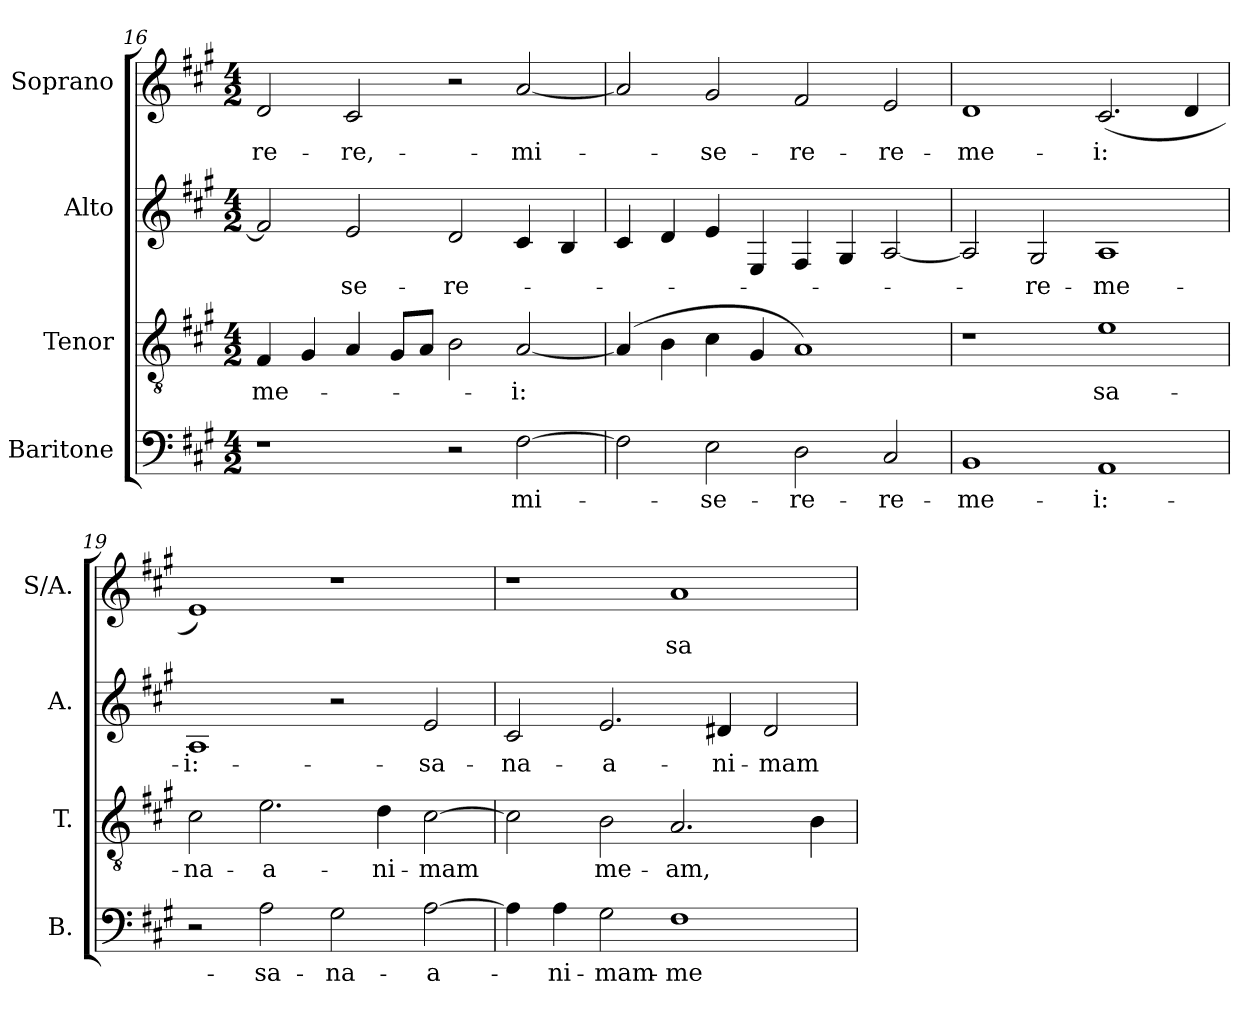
**kern	**text	**kern	**text	**kern	**text	**kern	**text
*part4	*part4	*part3	*part3	*part2	*part2	*part1	*part1
*staff4	*staff4	*staff3	*staff3	*staff2	*staff2	*staff1	*staff1
*I"Baritone	*	*I"Tenor	*	*I"Alto	*	*I"Soprano	*
*I'B.	*	*I'T.	*	*I'A.	*	*I'S/A.	*
*clefF4	*	*clefGv2	*	*clefG2	*	*clefG2	*
*	*	*ITrd7c12	*	*	*	*	*
*k[f#c#g#]	*	*k[f#c#g#]	*	*k[f#c#g#]	*	*k[f#c#g#]	*
*A:	*	*A:	*	*A:	*	*A:	*
*M4/2	*	*M4/2	*	*M4/2	*	*M4/2	*
=16	=16	=16	=16	=16	=16	=16	=16
!	!	!	!LO:LY:b:color=#000000	!	!	!	!
!	!	!	!	!	!	!	!LO:LY:b:color=#000000
1r	.	4FF#i/	-me-	2f#i/]	.	2di/	-re-
.	.	4GG#i/	.	.	.	.	.
!	!	!	!	!	!LO:LY:b:color=#000000	!	!
!	!	!	!	!	!	!	!LO:LY:b:color=#000000
.	.	4AAi/	.	2ei/	-se-	2c#i/	-re,-
.	.	8GG#i/L	.	.	.	.	.
.	.	8AAi/J	.	.	.	.	.
!	!	!	!	!	!LO:LY:b:color=#000000	!	!
2r	.	2BBi\	.	2di/	-re-	2r	.
!	!LO:LY:b:color=#000000	!	!	!	!	!	!
!	!	!	!LO:LY:b:color=#000000	!	!	!	!
!	!	!	!	!	!	!	!LO:LY:b:color=#000000
[2F#i\	-mi-	[2AAi/	-i:	4c#i/	.	[2ai/	-mi-
.	.	.	.	4Bi/	.	.	.
=17	=17	=17	=17	=17	=17	=17	=17
2F#i\]	.	(4AAi/]	.	4c#i/	.	2ai/]	.
.	.	4BBi\	.	4di/	.	.	.
!	!LO:LY:b:color=#000000	!	!	!	!	!	!
!	!	!	!	!	!	!	!LO:LY:b:color=#000000
2Ei\	-se-	4C#i\	.	4ei/	.	2g#i/	-se-
.	.	4GG#i/	.	4Ei/	.	.	.
!	!LO:LY:b:color=#000000	!	!	!	!	!	!
!	!	!	!	!	!	!	!LO:LY:b:color=#000000
2Di\	-re-	1AAi)	.	4F#i/	.	2f#i/	-re-
.	.	.	.	4G#i/	.	.	.
!	!LO:LY:b:color=#000000	!	!	!	!	!	!
!	!	!	!	!	!	!	!LO:LY:b:color=#000000
2C#i/	-re-	.	.	[2Ai/	.	2ei/	-re-
!!LO:LB:g=z
=18	=18	=18	=18	=18	=18	=18	=18
!	!LO:LY:b:color=#000000	!	!	!	!	!	!
!	!	!	!	!	!	!	!LO:LY:b:color=#000000
1BBi	-me-	1r	.	2Ai/]	.	1di	-me-
!	!	!	!	!	!LO:LY:b:color=#000000	!	!
.	.	.	.	2G#i/	-re-	.	.
!	!LO:LY:b:color=#000000	!	!	!	!	!	!
!	!	!	!LO:LY:b:color=#000000	!	!	!	!
!	!	!	!	!	!LO:LY:b:color=#000000	!	!
!	!	!	!	!	!	!	!LO:LY:b:color=#000000
1AAi	-i:-	1Ei	sa-	1Ai	-me-	(2.c#i/	-i:
.	.	.	.	.	.	4di/	.
=19	=19	=19	=19	=19	=19	=19	=19
!	!	!	!LO:LY:b:color=#000000	!	!	!	!
!	!	!	!	!	!LO:LY:b:color=#000000	!	!
2r	.	2C#i\	-na-	1Ai	-i:-	1ei)	.
!	!LO:LY:b:color=#000000	!	!	!	!	!	!
!	!	!	!LO:LY:b:color=#000000	!	!	!	!
2Ai\	-sa-	2.Ei\	-a-	.	.	.	.
!	!LO:LY:b:color=#000000	!	!	!	!	!	!
2G#i\	-na-	.	.	2r	.	1r	.
!	!	!	!LO:LY:b:color=#000000	!	!	!	!
.	.	4Di\	-ni-	.	.	.	.
!	!LO:LY:b:color=#000000	!	!	!	!	!	!
!	!	!	!LO:LY:b:color=#000000	!	!	!	!
!	!	!	!	!	!LO:LY:b:color=#000000	!	!
[2Ai\	-a-	[2C#i\	-mam	2ei/	-sa-	.	.
=20	=20	=20	=20	=20	=20	=20	=20
!	!	!	!	!	!LO:LY:b:color=#000000	!	!
4Ai\]	.	2C#i\]	.	2c#i/	-na-	1r	.
!	!LO:LY:b:color=#000000	!	!	!	!	!	!
4Ai\	-ni-	.	.	.	.	.	.
!	!LO:LY:b:color=#000000	!	!	!	!	!	!
!	!	!	!LO:LY:b:color=#000000	!	!	!	!
!	!	!	!	!	!LO:LY:b:color=#000000	!	!
2G#i\	-mam-	2BBi\	me-	2.ei/	-a-	.	.
!	!LO:LY:b:color=#000000	!	!	!	!	!	!
!	!	!	!LO:LY:b:color=#000000	!	!	!	!
!	!	!	!	!	!	!	!LO:LY:b:color=#000000
1F#i	-me-	2.AAi/	-am,	.	.	1ai	sa-
!	!	!	!	!	!LO:LY:b:color=#000000	!	!
.	.	.	.	4d#Xi/	-ni-	.	.
!	!	!	!	!	!LO:LY:b:color=#000000	!	!
.	.	.	.	2d#i/	-mam-	.	.
.	.	4BBi\	.	.	.	.	.
=	=	=	=	=	=	=	=
*-	*-	*-	*-	*-	*-	*-	*-
